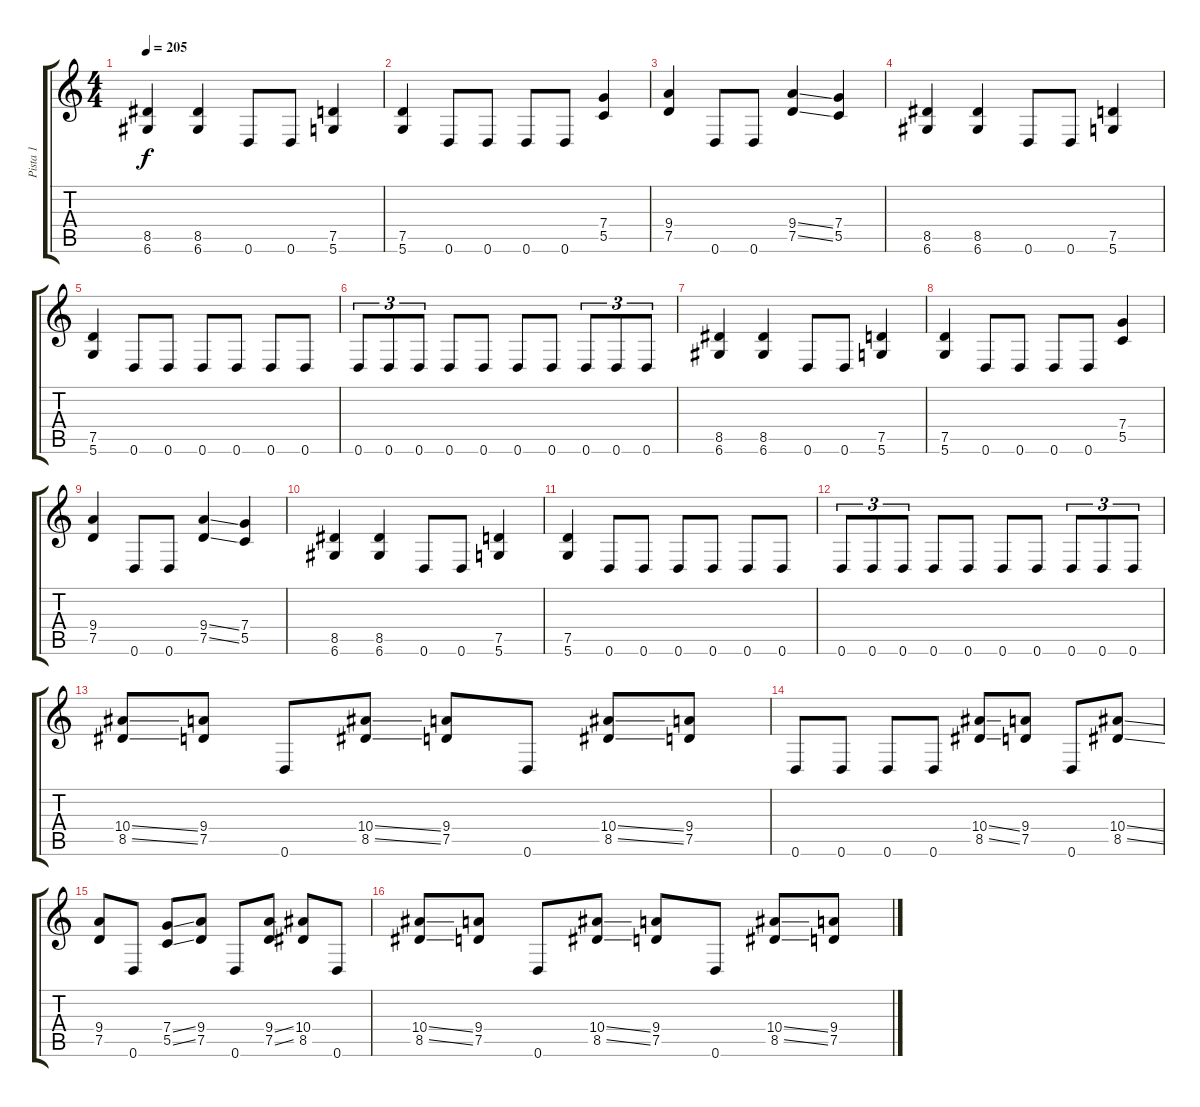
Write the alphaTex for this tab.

\track ("Pista 1" "Pista 1") {instrument distortionguitar}
\staff {score tabs}
\tuning (D4 A3 F3 C3 G2 D2) {hide}
\ts (4 4)
\tempo 205
\clef g2
\ks c
(8.5 6.6).4{dy f} (8.5 6.6).4 0.6.8 0.6.8 (7.5 5.6).4 |
(7.5 5.6).4 0.6.8 0.6.8 0.6.8 0.6.8 (7.4 5.5).4 |
(9.4 7.5).4 0.6.8 0.6.8 (9.4{ss} 7.5{ss}).4 (7.4 5.5).4 |
(8.5 6.6).4 (8.5 6.6).4 0.6.8 0.6.8 (7.5 5.6).4 |
(7.5 5.6).4 0.6.8 0.6.8 0.6.8 0.6.8 0.6.8 0.6.8 |
0.6.8{tu (3 2)} 0.6.8{tu (3 2)} 0.6.8{tu (3 2)} 0.6.8 0.6.8 0.6.8 0.6.8 0.6.8{tu (3 2)} 0.6.8{tu (3 2)} 0.6.8{tu (3 2)} |
(8.5 6.6).4 (8.5 6.6).4 0.6.8 0.6.8 (7.5 5.6).4 |
(7.5 5.6).4 0.6.8 0.6.8 0.6.8 0.6.8 (7.4 5.5).4 |
(9.4 7.5).4 0.6.8 0.6.8 (9.4{ss} 7.5{ss}).4 (7.4 5.5).4 |
(8.5 6.6).4 (8.5 6.6).4 0.6.8 0.6.8 (7.5 5.6).4 |
(7.5 5.6).4 0.6.8 0.6.8 0.6.8 0.6.8 0.6.8 0.6.8 |
0.6.8{tu (3 2)} 0.6.8{tu (3 2)} 0.6.8{tu (3 2)} 0.6.8 0.6.8 0.6.8 0.6.8 0.6.8{tu (3 2)} 0.6.8{tu (3 2)} 0.6.8{tu (3 2)} |
(10.4{ss} 8.5{ss}).8 (9.4 7.5).8 0.6.8 (10.4{ss} 8.5{ss}).8 (9.4 7.5).8 0.6.8 (10.4{ss} 8.5{ss}).8 (9.4 7.5).8 |
0.6.8 0.6.8 0.6.8 0.6.8 (10.4{ss} 8.5{ss}).8 (9.4 7.5).8 0.6.8 (10.4{ss} 8.5{ss}).8 |
(9.4 7.5).8 0.6.8 (7.4{ss} 5.5{ss}).8 (9.4 7.5).8 0.6.8 (9.4{ss} 7.5{ss}).8 (10.4 8.5).8 0.6.8 |
(10.4{ss} 8.5{ss}).8 (9.4 7.5).8 0.6.8 (10.4{ss} 8.5{ss}).8 (9.4 7.5).8 0.6.8 (10.4{ss} 8.5{ss}).8 (9.4 7.5).8
